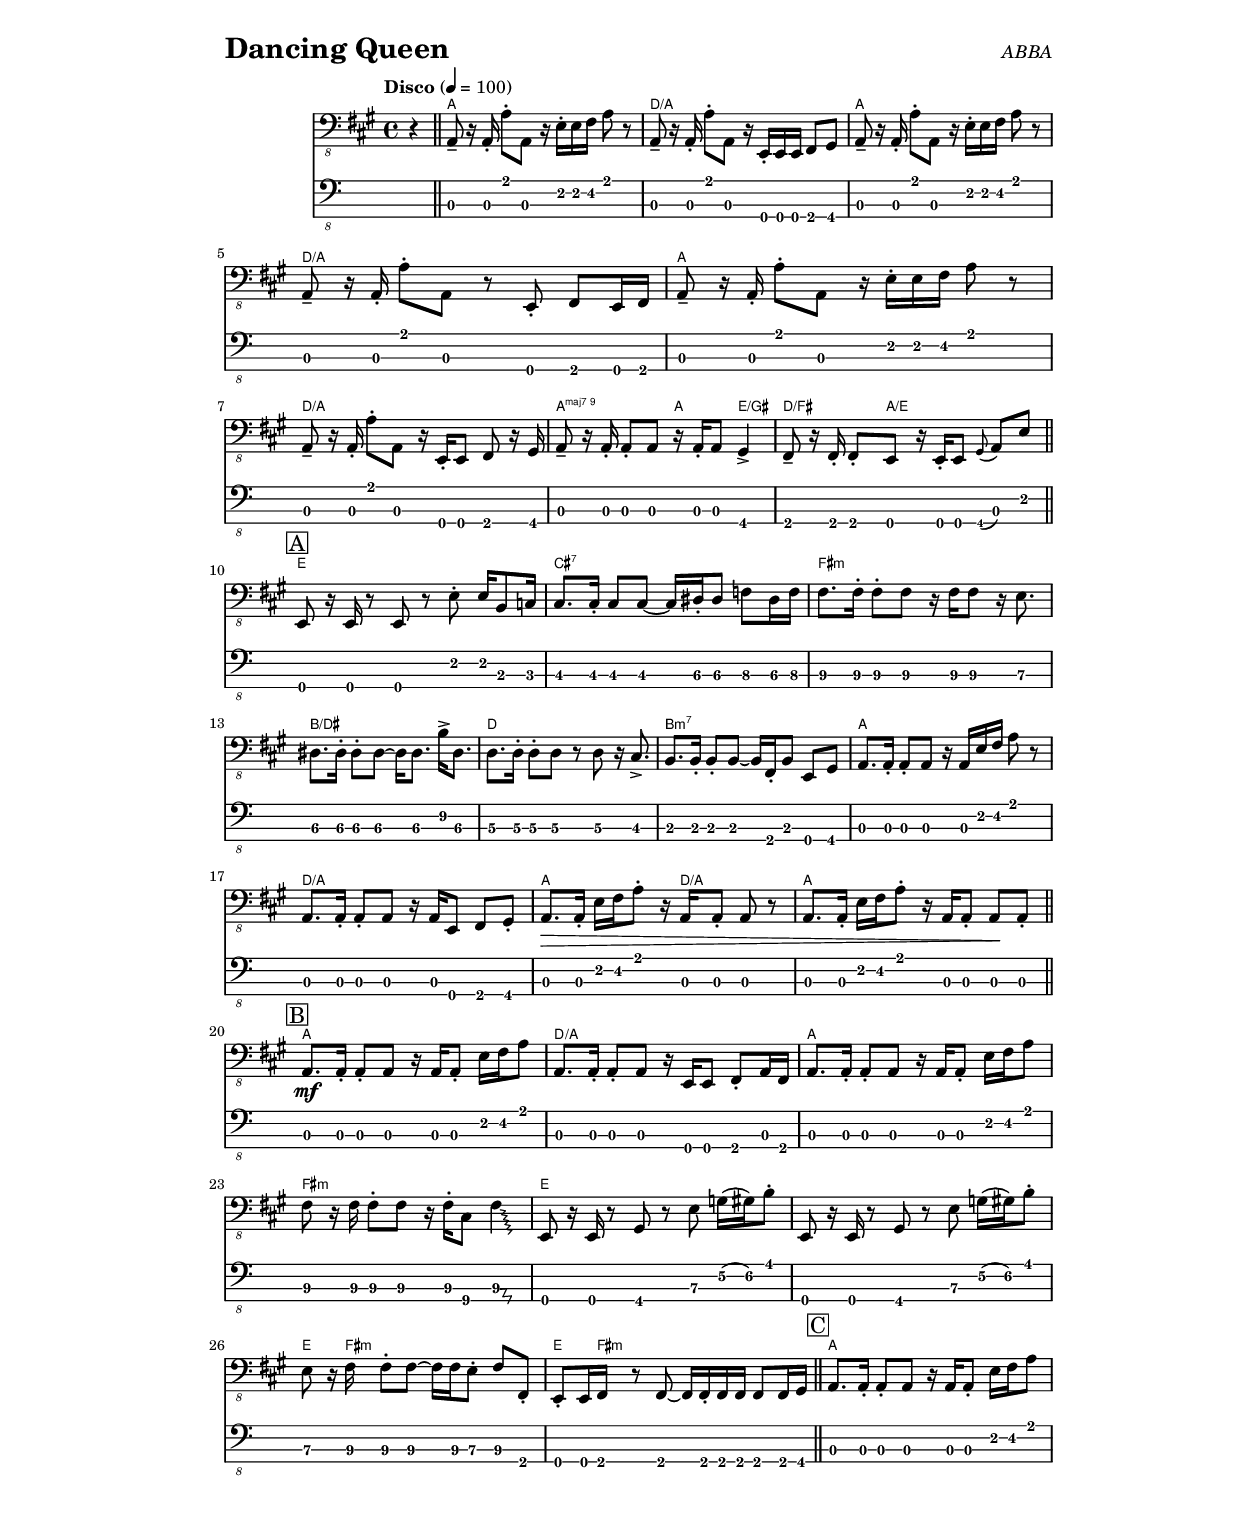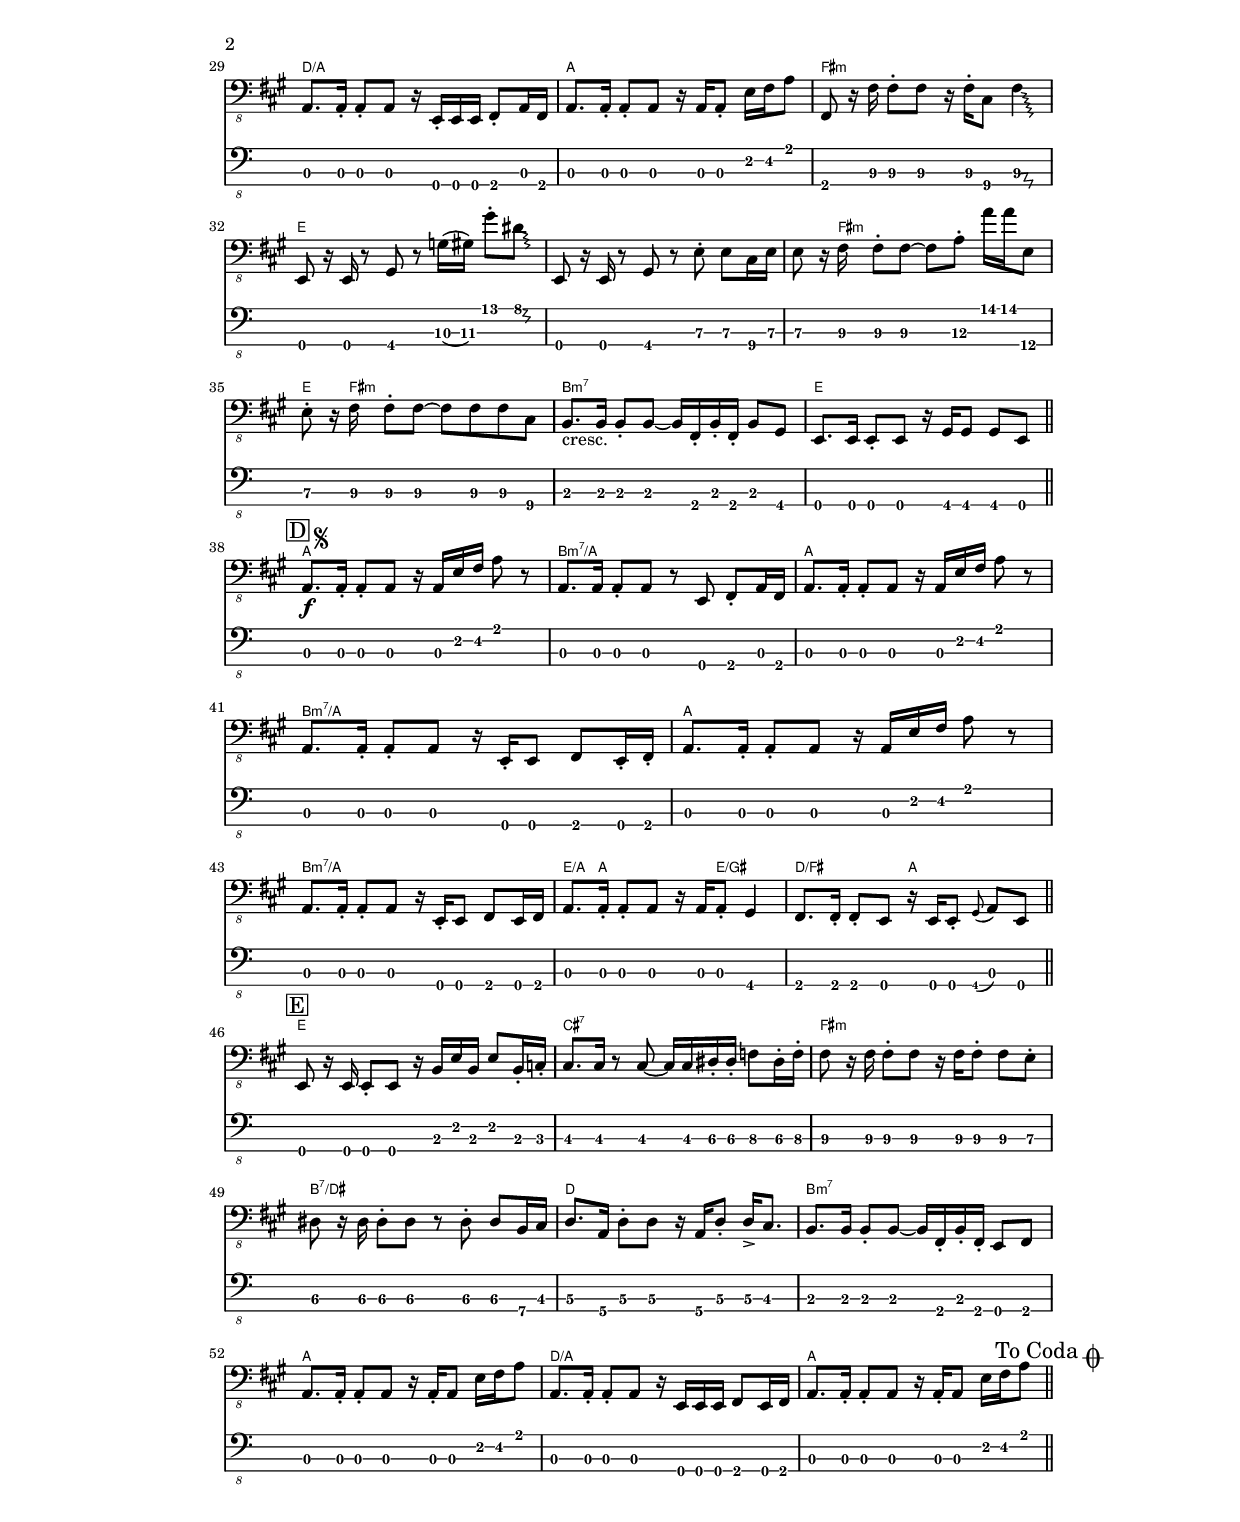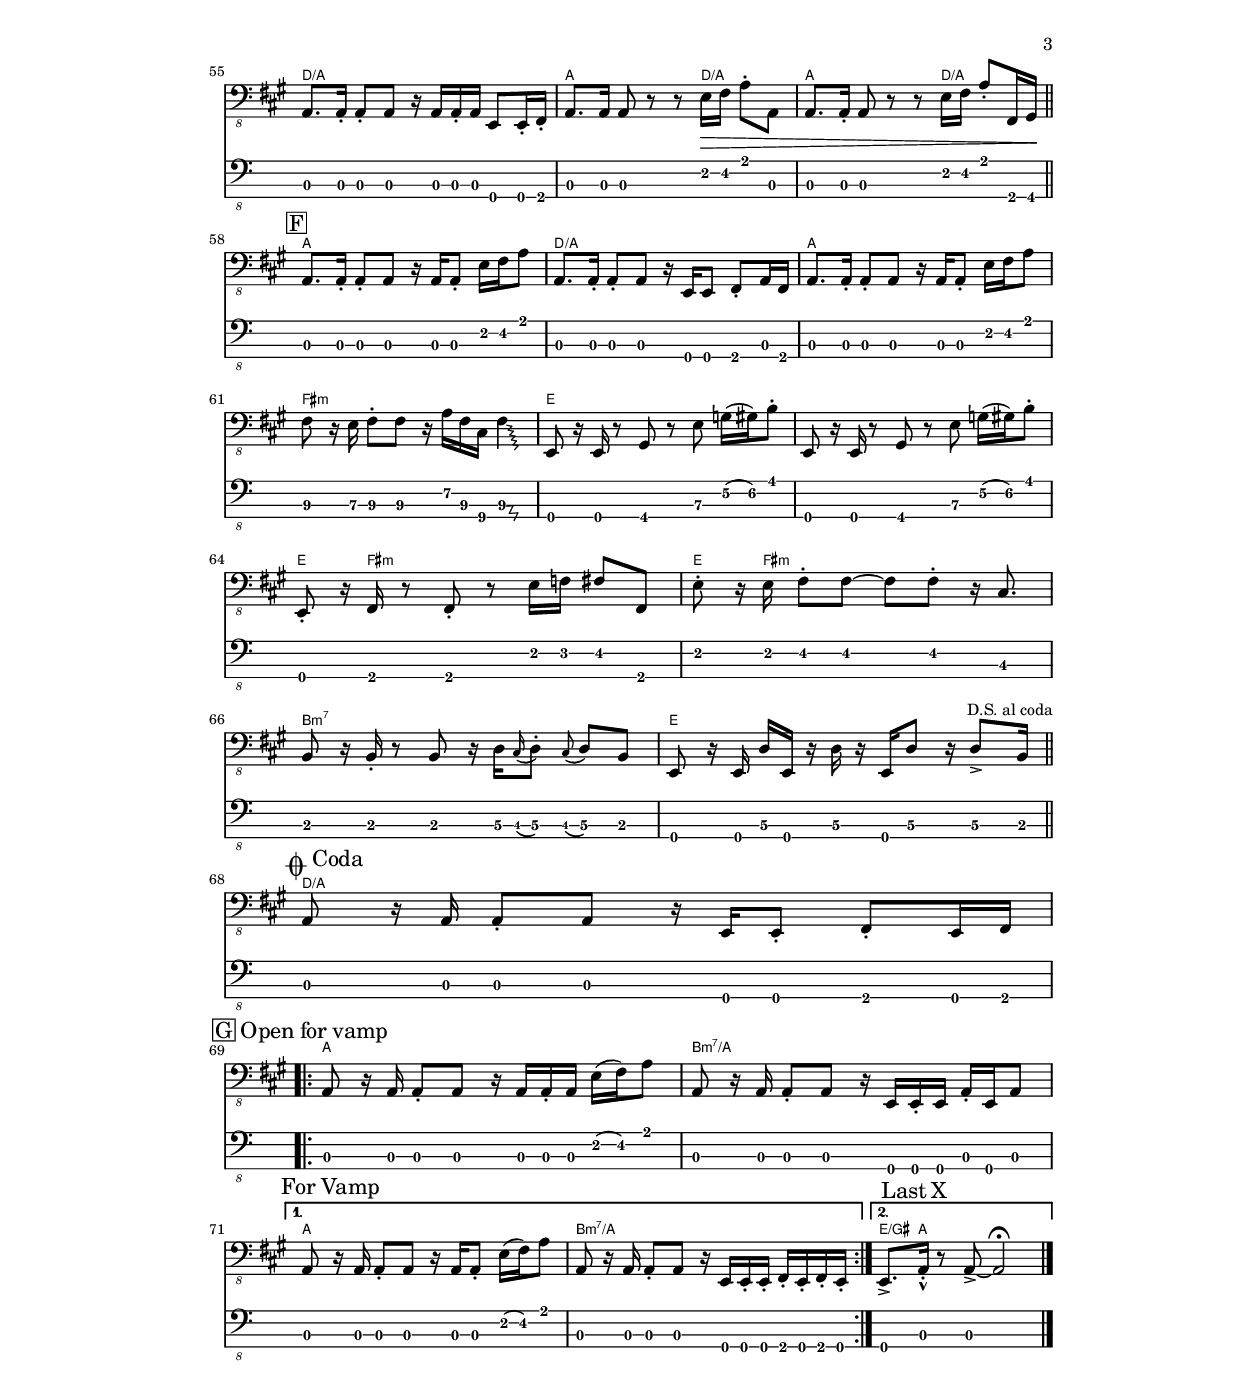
% LilyBin

\version "2.18.0"
\include "english.ly"
DSfine = {
  \once \override Score.RehearsalMark #'break-visibility = #'#(#t #t #f)
  \mark \markup { \small "D.S. al fine" }
}

DS = {
  \once \override Score.RehearsalMark #'break-visibility = #'#(#t #t #f)
  \mark \markup { \small "D.S." }
}

DCfine = {
  \once \override Score.RehearsalMark #'break-visibility = #'#(#t #t #f)
  \mark \markup { \small "D.C. al fine" }
}

DCcoda = {
  \once \override Score.RehearsalMark #'break-visibility = #'#(#t #t #f)
  \mark \markup { \small "D.C. al coda" }
}

DScoda = {
  \once \override Score.RehearsalMark #'break-visibility = #'#(#t #t #f)
  \mark \markup { \small "D.S. al coda" }
}

Fine = {
  \once \override Score.RehearsalMark #'break-visibility = #'#(#t #t #f)
  \mark \markup { \small \italic "fine" }
}

GotoCoda = {
  \once \override Score.RehearsalMark #'break-visibility = #'#(#t #t #f)
  \mark \markup { "To Coda" \musicglyph #"scripts.coda" }
}

Coda = {
  \once \override Score.RehearsalMark #'break-visibility = #'#(#f #t #t)
  \mark \markup { \musicglyph #"scripts.coda" "Coda" }
}

Segno = {
  \once \override Score.RehearsalMark #'break-visibility = #'#(#f #t #t)
  \mark \markup { \small \musicglyph #"scripts.segno" }
}
	


\header {
  piece = \markup { \fontsize #4 \bold "Dancing Queen" }
  opus = \markup { \italic "ABBA" }
}

\paper { 
  left-margin = 1.5 \in	
  right-margin = 1.25 \in
  top-margin = 1.0 \in
  bottom-margin = 1.0 \in
}

#(set-global-staff-size 15.5)
		
cbreak = { 
  \break
} 
sbreak = { \break }


global = {
  \time 4/4
  \tempo "Disco" 4 = 100
  \override Glissando.style = #'zigzag
}

my_notes = \relative c, {
  \clef "bass_8"
  \key a \major
	
  \partial 4 r4 \bar "||"
  \set Score.currentBarNumber = #2
  
  %% 2
  a8-- r16 a16-. a'8-. a,8 r16 e'16-. e fs a8 r8 | 
  a,8-- r16 a16-. a'8-. a,8 r16 e16-. e e fs8 gs |
  a8-- r16 a16-. a'8-. a,8 r16 e'16-. e fs a8 r8 | 
  
  %% 5 
  \cbreak
  a,8-- r16 a16-. a'8-. a,8 r8 e8-. fs e16 fs16 |
  a8-- r16 a16-. a'8-. a,8 r16 e'16-. e fs a8 r8 |
  
  %% 7
  \cbreak
  a,8-- r16 a16-. a'8-. a, r16 e16-. e8 fs8 r16 gs16 |
  a8-- r16 a16-. a8-. a r16 a16-. a8 gs4-> |
  fs8-- r16 fs16-. fs8-. e r16 e16-. e8 \grace gs (a8) e'8 \bar "||"
  
  %% 10
  \sbreak
  \mark \markup { \box A }
  e,8 r16 e16 r8 e8 r8 e'8-. e16 b8 c16 | 
  cs8. cs16-. cs8 cs8~ cs16 ds16-.\3 ds8\3 f8\3 ds16\3 f16\3 |
  fs8.\3 fs16-.\3 fs8-.\3 fs8\3 r16 fs16\3 fs8\3 r16 e8.\3 | 
  
  %% 13
  \cbreak
  ds8.\3 ds16-.\3 ds8-.\3 ds8~\3 ds16 ds8.\3 b'16->\2 ds,8.\3 |
  d8.\3 d16-.\3 d8-.\3 d8\3 r8 d8\3 r16 cs8.->\3 |
  b8. b16-. b8-. b8~ b16 fs-. b8 e,8 gs |
  a8. a16-. a8-. a8 r16 a16 e'16 fs16 a8 r8 |
  
  %% 17
  \cbreak
  a,8. a16-. a8-. a8 r16 a16 e8 fs gs-. |
  a8. \> a16-. e'16 fs16 a8-. r16 a,16 a8-. a r8 |
  a8. a16-. e'16 fs16 a8-. r16 a,16 a8-. a \! a-. \bar "||"
  
  %% 20
  \sbreak
  \mark \markup { \box B }
  a8. \mf a16-. a8-. a8 r16 a16 a8-. e'16 fs a8 |
  a,8. a16-. a8-. a8 r16 e16 e8 fs8-. a16 fs |
  a8. a16-. a8-. a8 r16 a16 a8-. e'16 fs a8 |
  
  %% 23
  \cbreak
  fs8\3 r16 fs\3 fs8-.\3 fs\3 r16 fs-.\3 cs8\4 \afterGrace fs4\3 \glissando { \hideNotes e, \unHideNotes } |
  e8 r16 e16 r8 gs8 r8 e'8\3 g16\2 (gs\2) b8-.\1 |
  e,,8 r16 e16 r8 gs8 r8 e'8\3 g16\2 (gs\2) b8-.\1 |
  
  %% 26
  e,8\3 r16 fs16\3 fs8-.\3 fs8\3 ~ fs16\3 fs\3 e8-.\3 fs8\3 fs,8-. |
  e-. e16 fs r8 fs8 ~ fs16 fs-. fs fs fs8 fs16 gs \bar "||"
  
  %%\sbreak
  \mark \markup { \box C }
  a8. a16-. a8-. a8 r16 a16 a8-. e'16 fs a8 |
  
  %% 29
  \sbreak
  a,8. a16-. a8-. a8 r16 e16-. e e fs8-. a16 fs | 
  a8. a16-. a8-. a8 r16 a16 a8-. e'16 fs a8 |
  fs,8 r16 fs'16\3 fs8-.\3 fs\3 r16 fs16-.\3 cs8\4 \afterGrace fs4\3 \glissando { \hideNotes e, \unHideNotes } |
  
  %% 32
  \cbreak
  e8 r16 e16 r8 gs8 r8 g'16\3 (gs\3) gs'8-. \afterGrace ds8 \glissando { \hideNotes e, \unHideNotes } |
  e,8 r16 e16 r8 gs8 r8 e'8-.\3 e8\3 cs16\4 e16\3 | e8\3 r16 fs\3 fs8-.\3 fs8\3 ~ fs8\3 a8-.\3 a'16 a e,8\4 |
  
  %% 35
  e8-.\3 r16 fs\3 fs8-.\3 fs8\3 ~ fs\3 fs\3 fs\3 cs\4 |
  b8.-"cresc." b16 b8-. b8 ~ b16 fs-. b-. fs-. b8 gs |
  e8. e16 e8-. e r16 gs16 gs8 gs e8 \bar "||"
  
  %% 38
  \sbreak
  \mark \markup { \box D \small \musicglyph #"scripts.segno" }
  a8. \f a16-. a8-. a8 r16 a16 e'16 fs a8 r8 |
  a,8. a16  a8-. a8 r8 e8 fs-. a16 fs |
  a8. a16-. a8-. a8 r16 a16 e'16 fs a8 r8 |
  
  %% 41
  \cbreak
  a,8. a16-. a8-. a8 r16 e16-. e8 fs e16-. fs-. | 
  a8. a16-. a8-. a8 r16 a16 e'16 fs a8 r8 |
  
  %% 43
  \cbreak
  a,8. a16-. a8-. a8 r16 e16-. e8 fs e16 fs | 
  a8. a16-. a8-. a8 r16 a16 a8-. gs4 |
  fs8. fs16-. fs8-. e r16 e16 e8-. \grace gs (a8) e8 \bar "||"
  
  %% 46
  \sbreak
  \mark \markup { \box E }
  e8 r16 e16 e8-. e r16 b'16 e b e8 b16-. c-. |
  cs8. cs16 r8 cs8 ~ cs16 cs16 ds16-.\3 ds-.\3 f8\3 ds16-.\3 f-.\3 |
  fs8\3 r16 fs16\3 fs8-.\3 fs\3 r16 fs16\3 fs8-.\3 fs8\3 e8-.\3 |
  
  %% 49
  \cbreak
  ds8\3 r16 ds16\3 ds8-.\3 ds\3 r ds-.\3 ds\3 b16\4 cs |
  d8.\3 a16\4 d8-.\3 d\3 r16 a16\4 d8-.\3 d16->\3 cs8.\3 |
  b8. b16 b8-. b8 ~ b16 fs-. b-. fs-. e8 fs |
  
  %% 52
  \cbreak
  a8. a16-. a8-. a r16 a16-. a8 e'16 fs a8 |
  a,8. a16-. a8-. a r16 e16 e e fs8 e16 fs |
  a8. a16-. a8-. a r16 a16-. a8 e'16 fs a8 \GotoCoda \bar "||"
  
  %% 55
  a,8. a16-. a8-. a8 r16 a16 a-. a e8 e16-. fs-.  |
  a8. a16 a8 r8 r8 e'16 \> fs a8-. a,8 |
  a8. a16-. a8 r8 r8 e'16 fs a8-. fs,16 gs \! \bar "||"
  
  %% 58
  \sbreak
  \mark \markup { \box F }
  a8. a16-. a8-. a8 r16 a16 a8-. e'16 fs a8 | 
  a,8. a16-. a8-. a8 r16 e16 e8 fs8-. a16 fs |
  a8. a16-. a8-. a8 r16 a16 a8-. e'16 fs a8 | 
  
  %% 61
  \cbreak
  fs8\3 r16 e\3 fs8-.\3 fs\3 r16 a16\2 fs\3 cs\4 \afterGrace fs4\3 \glissando { \hideNotes e, \unHideNotes } |
  e8 r16 e16 r8 gs8 r8 e'8\3 g16\2 (gs\2) b8-.\1 |
  e,,8 r16 e16 r8 gs8 r8 e'8\3 g16\2 (gs\2) b8-.\1 |
  
  %% 64
  \cbreak
  e,,8-. r16 fs16 r8 fs8-. r8 e'16 f fs8 fs, |
  e'8-. r16 e16 fs8-. fs ~ fs fs-. r16 cs8. |
  
  %% 66
  \cbreak
  b8 r16 b16-. r8 b8 r16 d16\3 \grace cs\3 (d8-.\3) \grace cs\3 (d8\3) b |
  e,8 r16 e16 d'16\3 e, r16 d'16\3 r16 e,16 d'8\3 r16 d8->\3 \DScoda b16 \bar "||"
  
  %% 68
  \sbreak
  \Coda
  a8 r16 a16 a8-. a8 r16 e16 e8-. fs-. e16 fs % \bar "||"
  
  %% 69
  \sbreak
  \mark \markup { \box G Open for vamp }
  \repeat volta 2 {
    a8 r16 a16 a8-. a8 r16 a16 a-. a e'16 (fs) a8 | 
    a,8 r16 a16 a8-. a8 r16 e16 e-. e a-. e a8 |
  } \alternative {
      %% 71
     {
       a8 \mark \markup { For Vamp} r16 a16 a8-. a8 r16 a16 a8-. e'16 (fs) a8 |
       a,8 r16 a16 a8-. a8 r16 e16 e-. e-. fs-. e-. fs-. e-. |
     }
     {
       e8.->  \mark \markup { Last X } a16-^-. r8 a8-> ~ a2 \fermata \bar "|."
     }
  }
  
  
}

my_chords = \chordmode {
  \set majorSevenSymbol = \markup { maj7 }
 
  s4 |
  
  %% 2
  a1 | d/a | a | d/a | a | 
  
  %% 7
  d1/a | a2:maj9 a4 e/gs |
  d4/fs~ d8/fs a8/e~ a2/e |
  
  %% 10
  e1 | cs:7 | fs:min
  
  %% 13
  b1/ds | d | b:min7 | a |
  
  %% 17
  d1/a | a2~ a16 d16/a ~ d4/a ~ d8/a | a1 |
  
  %% 20
  a1 | d/a | a |


  %% 23
  fs1:min | e | e |
  
  %% 26
  e8. fs16:min ~ fs2.:min |
  e8. fs16:min ~ fs2.:min |
  a1 |
  
  %% 29
  d1/a | a | fs:min |
  
  %% 32
  e1 | e | e8. fs16:min ~ fs2.:min |
  
  %% 35
  e8. fs16:min ~ fs2.:min | b1:min7 | e |
  
  %% 38
  a1 | b:min7/a | a |
  
  %% 41
  b1:min7/a | a |
  
  % 43
  b1:min7/a | e8./a a16 ~ a4. e/gs | d2/fs a |
  
  %% 46
  e1 | cs:7 | fs:min |
  
  %% 49
  b1:7/ds | d | b:min7 |
  
  %% 52
  a1 | d/a | a |
  
  %% 55
  d1/a | a2 ~ a8 d4./a | a2 ~ a8 d4./a | 
  
  %% 58
  a1 | d/a | a |
  
  %% 61
  fs1:min | e | e 
   
  %% 64
  e8. fs16:min ~ fs2.:min
  e8. fs16:min ~ fs2.:min

  %% 66
  b1:min7 | e
  
  %% 68
  d1/a
  
  %% 69
  a1 | b:min7/a |
  
  %% 71
  a1 | b:min7/a | e8./gs a16 s8 a8 ~ a2 |
}

ticktock = \drummode {
}


my_music = <<
  \new ChordNames {
    \set ChordNames.midiInstrument = "percussive organ"
    \set ChordNames.midiMaximumVolume = #0.4
    \set chordChanges = ##t
    \global
    \my_chords
  }
  \new Staff {
    \set Staff.midiInstrument = #"electric bass (finger)"
    \set Staff.midiMinimumVolume = #0.7
    \set Staff.midiMaximumVolume = #0.95
    \global
    \my_notes
  }
  \tag #'scoreOnly
  \new TabStaff
    \with { stringTunings = #bass-tuning } 
  { 
    %%\set TabStaff.minimumFret = #1
    %%\set TabStaff.restrainOpenStrings = ##t
    \global
    \my_notes
  }
  \tag #'midiOnly
  \new DrumStaff = TickTock <<
    \new DrumVoice = "ticktock" {
      \set DrumStaff.instrumentName = "TickTock"
      \set DrumStaff.midiMaximumVolume = #0.7
      \global
      \ticktock
    }
  >>
>>
  
\score {
  \removeWithTag #'midiOnly \my_music
  \layout {
    \context {
      \Score
        \override StringNumber #'stencil = ##f
        \override ChordName.font-size = -2
    }
  }
}

\score {
  \removeWithTag #'scoreOnly \unfoldRepeats \my_music
  \midi {}
}
